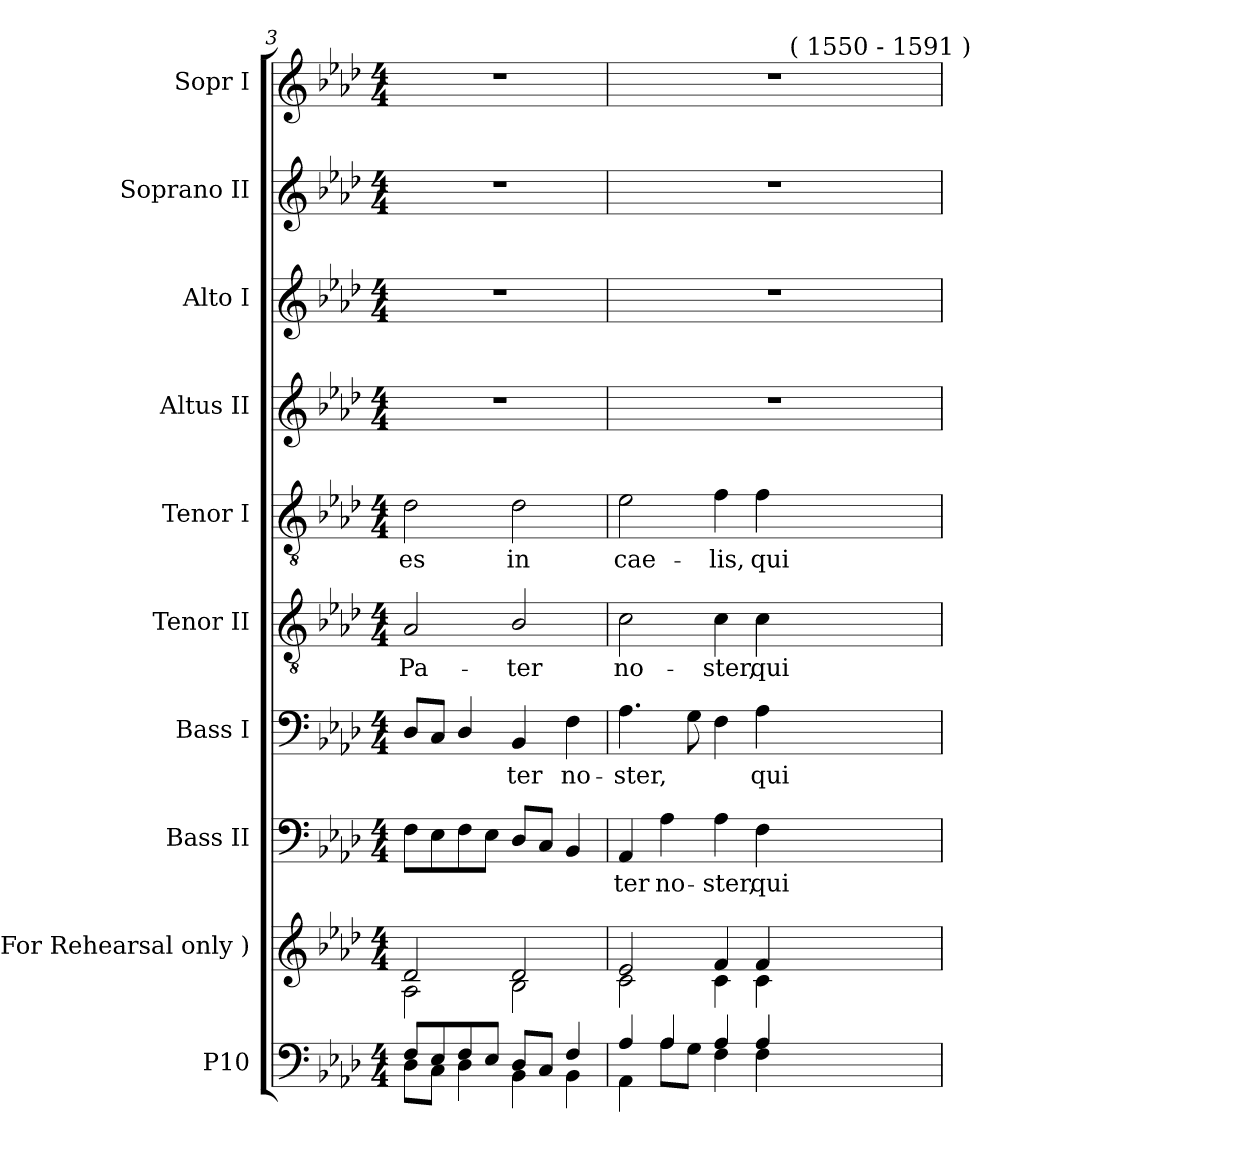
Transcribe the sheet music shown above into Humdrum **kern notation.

**kern	**kern	**kern	**text	**kern	**text	**kern	**text	**kern	**text	**kern	**kern	**kern	**kern
*part10	*part9	*part8	*part8	*part7	*part7	*part6	*part6	*part5	*part5	*part4	*part3	*part2	*part1
*staff10	*staff9	*staff8	*staff8	*staff7	*staff7	*staff6	*staff6	*staff5	*staff5	*staff4	*staff3	*staff2	*staff1
*I"P10	*I"( For Rehearsal  only )	*I"Bass II	*	*I"Bass I	*	*I"Tenor II	*	*I"Tenor I	*	*I"Altus II	*I"Alto I	*I"Soprano II	*I"Sopr I
*	*I'Reh.	*I'B-II	*	*I'B-I	*	*I'T-II	*	*I'T-I	*	*I'A-II	*I'A-I	*I'S-II	*I'S-I
*clefF4	*clefG2	*clefF4	*	*clefF4	*	*clefGv2	*	*clefGv2	*	*clefG2	*clefG2	*clefG2	*clefG2
*	*	*	*	*	*	*ITrd7c12	*	*ITrd7c12	*	*	*	*	*
*k[b-e-a-d-]	*k[b-e-a-d-]	*k[b-e-a-d-]	*	*k[b-e-a-d-]	*	*k[b-e-a-d-]	*	*k[b-e-a-d-]	*	*k[b-e-a-d-]	*k[b-e-a-d-]	*k[b-e-a-d-]	*k[b-e-a-d-]
*A-:	*A-:	*A-:	*	*A-:	*	*A-:	*	*A-:	*	*A-:	*A-:	*A-:	*A-:
*M4/4	*M4/4	*M4/4	*	*M4/4	*	*M4/4	*	*M4/4	*	*M4/4	*M4/4	*M4/4	*M4/4
=3	=3	=3	=3	=3	=3	=3	=3	=3	=3	=3	=3	=3	=3
*^	*^	*	*	*	*	*	*	*	*	*	*	*	*
!	!	!	!	!	!	!	!	!	!LO:LY:b:color=#000000	!	!	!	!	!	!
!	!	!	!	!	!	!	!	!	!	!	!LO:LY:b:color=#000000	!	!	!	!
8Fi/L	8D-i\L	2d-i/	2A-i\	8Fi\L	.	8D-i/L	.	2AA-i/	Pa-	2D-i\	es	1r	1r	1r	1r
8E-i/	8Ci\J	.	.	8E-i\	.	8Ci/J	.	.	.	.	.	.	.	.	.
8Fi/	4D-i\	.	.	8Fi\	.	4D-i/	.	.	.	.	.	.	.	.	.
8E-i/J	.	.	.	8E-i\J	.	.	.	.	.	.	.	.	.	.	.
!	!	!	!	!	!	!	!LO:LY:b:color=#000000	!	!	!	!	!	!	!	!
!	!	!	!	!	!	!	!	!	!LO:LY:b:color=#000000	!	!	!	!	!	!
!	!	!	!	!	!	!	!	!	!	!	!LO:LY:b:color=#000000	!	!	!	!
8D-i/L	4BB-i\	2d-i/	2B-i\	8D-i/L	.	4BB-i/	-ter	2BB-i/	-ter	2D-i\	in	.	.	.	.
8Ci/J	.	.	.	8Ci/J	.	.	.	.	.	.	.	.	.	.	.
!	!	!	!	!	!	!	!LO:LY:b:color=#000000	!	!	!	!	!	!	!	!
4Fi/	4BB-i\	.	.	4BB-i/	.	4Fi\	no-	.	.	.	.	.	.	.	.
=4	=4	=4	=4	=4	=4	=4	=4	=4	=4	=4	=4	=4	=4	=4	=4
!	!	!	!	!	!LO:LY:b:color=#000000	!	!	!	!	!	!	!	!	!	!
!	!	!	!	!	!	!	!LO:LY:b:color=#000000	!	!	!	!	!	!	!	!
!	!	!	!	!	!	!	!	!	!LO:LY:b:color=#000000	!	!	!	!	!	!
!	!	!	!	!	!	!	!	!	!	!	!LO:LY:b:color=#000000	!	!	!	!
*	*	*	*	*	*	*	*	*	*	*	*	*	*	*	*^
4A-i/	4AA-i\	2e-i/	2ci\	4AA-i/	-ter	4.A-i\	-ster,	2Ci\	no-	2E-i\	cae-	1r	1r	1r	1r	2ryy
!	!	!	!	!	!LO:LY:b:color=#000000	!	!	!	!	!	!	!	!	!	!	!
4A-i/	8A-i\L	.	.	4A-i\	no-	.	.	.	.	.	.	.	.	.	.	.
.	8Gi\J	.	.	.	.	8Gi\	.	.	.	.	.	.	.	.	.	.
!	!	!	!	!	!LO:LY:b:color=#000000	!	!	!	!	!	!	!	!	!	!	!
!	!	!	!	!	!	!	!	!	!LO:LY:b:color=#000000	!	!	!	!	!	!	!
!	!	!	!	!	!	!	!	!	!	!	!LO:LY:b:color=#000000	!	!	!	!	!
4A-i/	4Fi\	4fi/	4ci\	4A-i\	-ster,	4Fi\	.	4Ci\	-ster,	4Fi\	-lis,	.	.	.	.	4ryy
!	!	!	!	!	!LO:LY:b:color=#000000	!	!	!	!	!	!	!	!	!	!	!
!	!	!	!	!	!	!	!LO:LY:b:color=#000000	!	!	!	!	!	!	!	!	!
!	!	!	!	!	!	!	!	!	!LO:LY:b:color=#000000	!	!	!	!	!	!	!
!	!	!	!	!	!	!	!	!	!	!	!LO:LY:b:color=#000000	!	!	!	!	!
4A-i/	4Fi\	4fi/	4ci\	4Fi\	qui	4A-i\	qui	4Ci\	qui	4Fi\	qui	.	.	.	.	8ryy
.	.	.	.	.	.	.	.	.	.	.	.	.	.	.	.	128.ryy
!	!	!	!	!	!	!	!	!	!	!	!	!	!	!	!	!LO:TX:a:t=( 1550 - 1591 )
.	.	.	.	.	.	.	.	.	.	.	.	.	.	.	.	16ryy
.	.	.	.	.	.	.	.	.	.	.	.	.	.	.	.	32ryy
.	.	.	.	.	.	.	.	.	.	.	.	.	.	.	.	64ryy
.	.	.	.	.	.	.	.	.	.	.	.	.	.	.	.	256ryy
*v	*v	*	*	*	*	*	*	*	*	*	*	*	*	*	*v	*v
*	*v	*v	*	*	*	*	*	*	*	*	*	*	*	*
=	=	=	=	=	=	=	=	=	=	=	=	=	=
*-	*-	*-	*-	*-	*-	*-	*-	*-	*-	*-	*-	*-	*-
